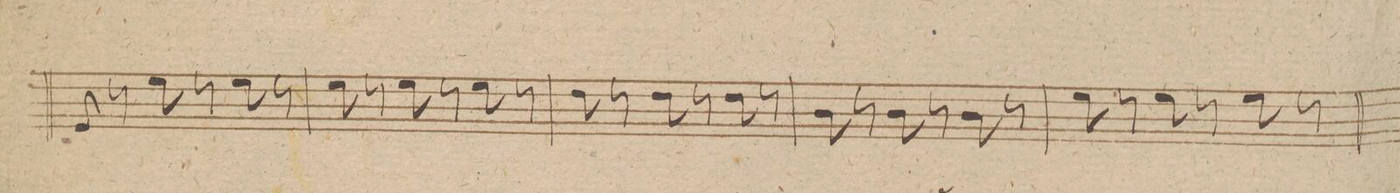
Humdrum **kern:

**kern
*I"Organo.
*clefF4
*k[f#]
*met(c|)
*M3/4
8GG/
8r
8G\
8r
8G\
8r
=102
8G\
8r
8G\
8r
8G\
8r
=103
8F#\
8r
8F#\
8r
8F#\
8r
=104
8D\
8r
8D\
8r
8D\
8r
=105
8G\
8r
8G\
8r
8G\
8r
=106
*-
